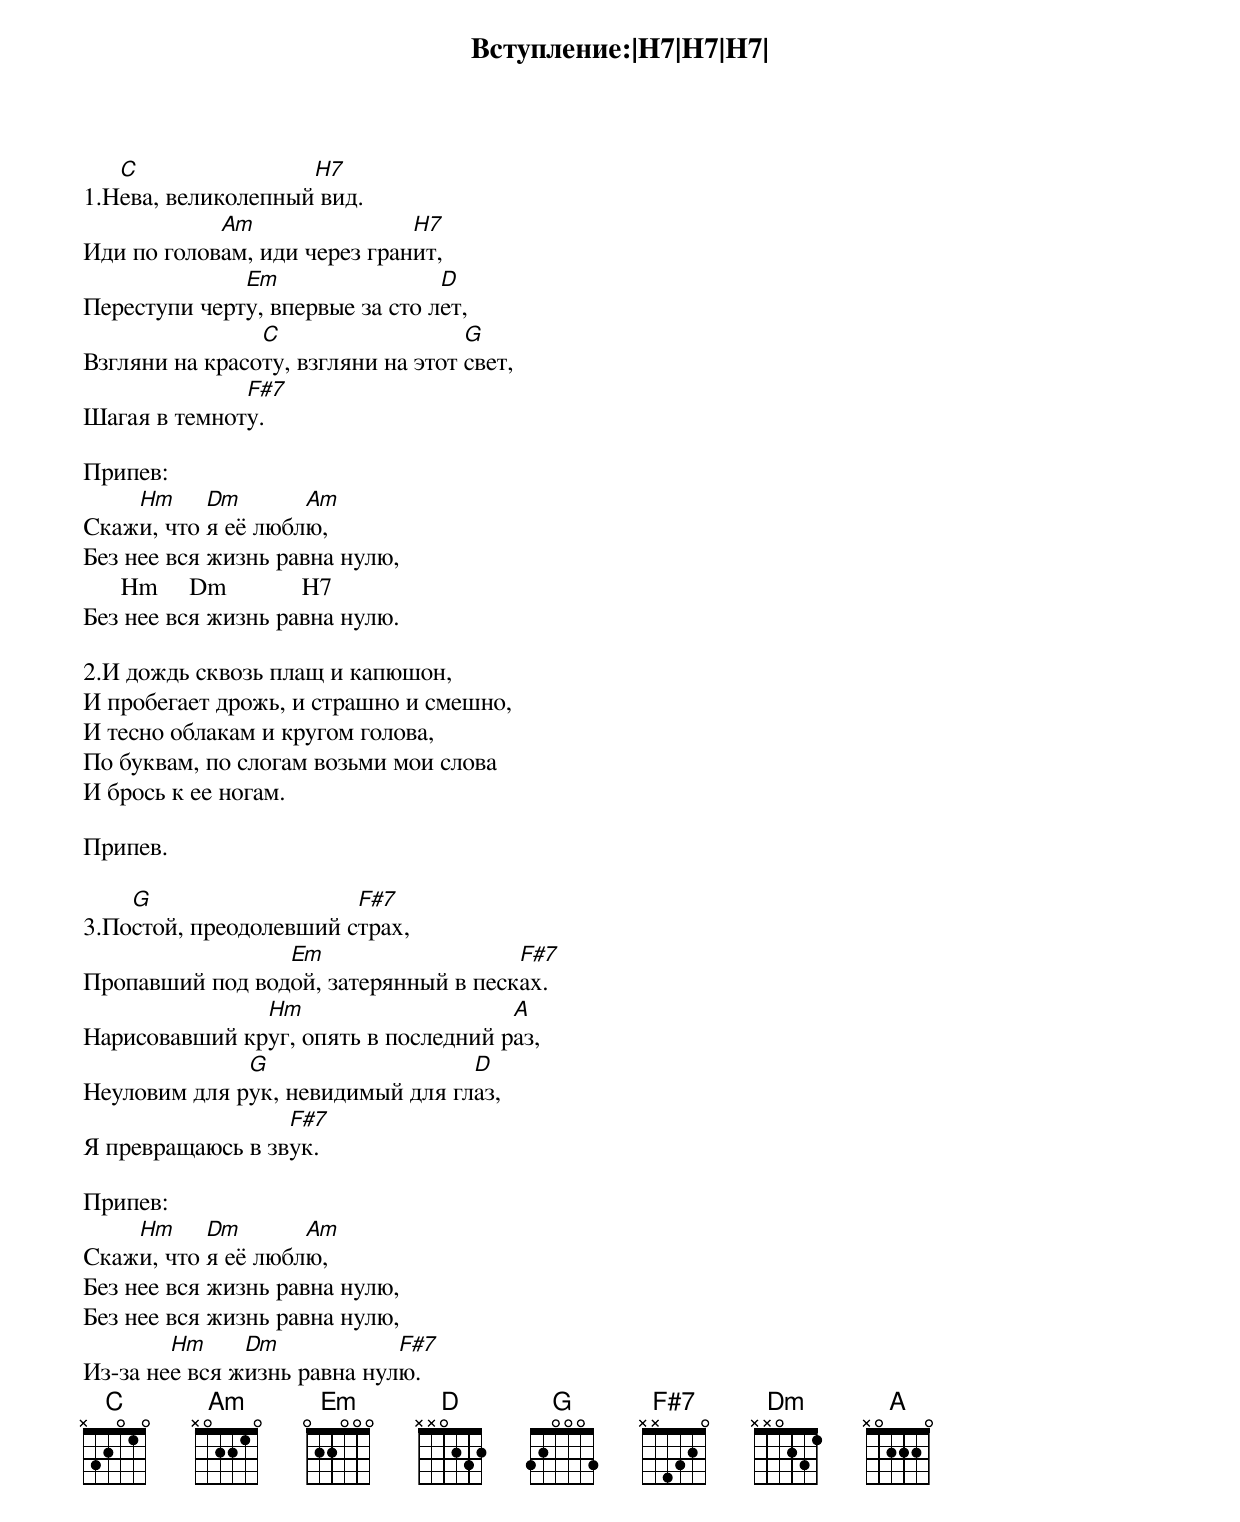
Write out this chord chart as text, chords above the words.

Вступление:|H7|H7|H7|

   C                H7
1.Нева, великолепный вид.
            Am                H7
Иди по головам, иди через гранит,
              Em                 D
Переступи черту, впервые за сто лет,
                C                   G
Взгляни на красоту, взгляни на этот свет,
              F#7
Шагая в темноту.

Припев:
    Hm     Dm       Am
Скажи, что я её люблю,
Без нее вся жизнь равна нулю,
      Hm     Dm            H7
Без нее вся жизнь равна нулю.

2.И дождь сквозь плащ и капюшон,
И пробегает дрожь, и страшно и смешно,
И тесно облакам и кругом голова,
По буквам, по слогам возьми мои слова
И брось к ее ногам.

Припев.

    G                   F#7
3.Постой, преодолевший страх,
                 Em                   F#7
Пропавший под водой, затерянный в песках.
               Hm                     A
Нарисовавший круг, опять в последний раз,
              G                   D
Неуловим для рук, невидимый для глаз,
                  F#7
Я превращаюсь в звук.

Припев:
    Hm     Dm       Am
Скажи, что я её люблю,
Без нее вся жизнь равна нулю,
Без нее вся жизнь равна нулю,
        Hm     Dm            F#7
Из-за нее вся жизнь равна нулю.
